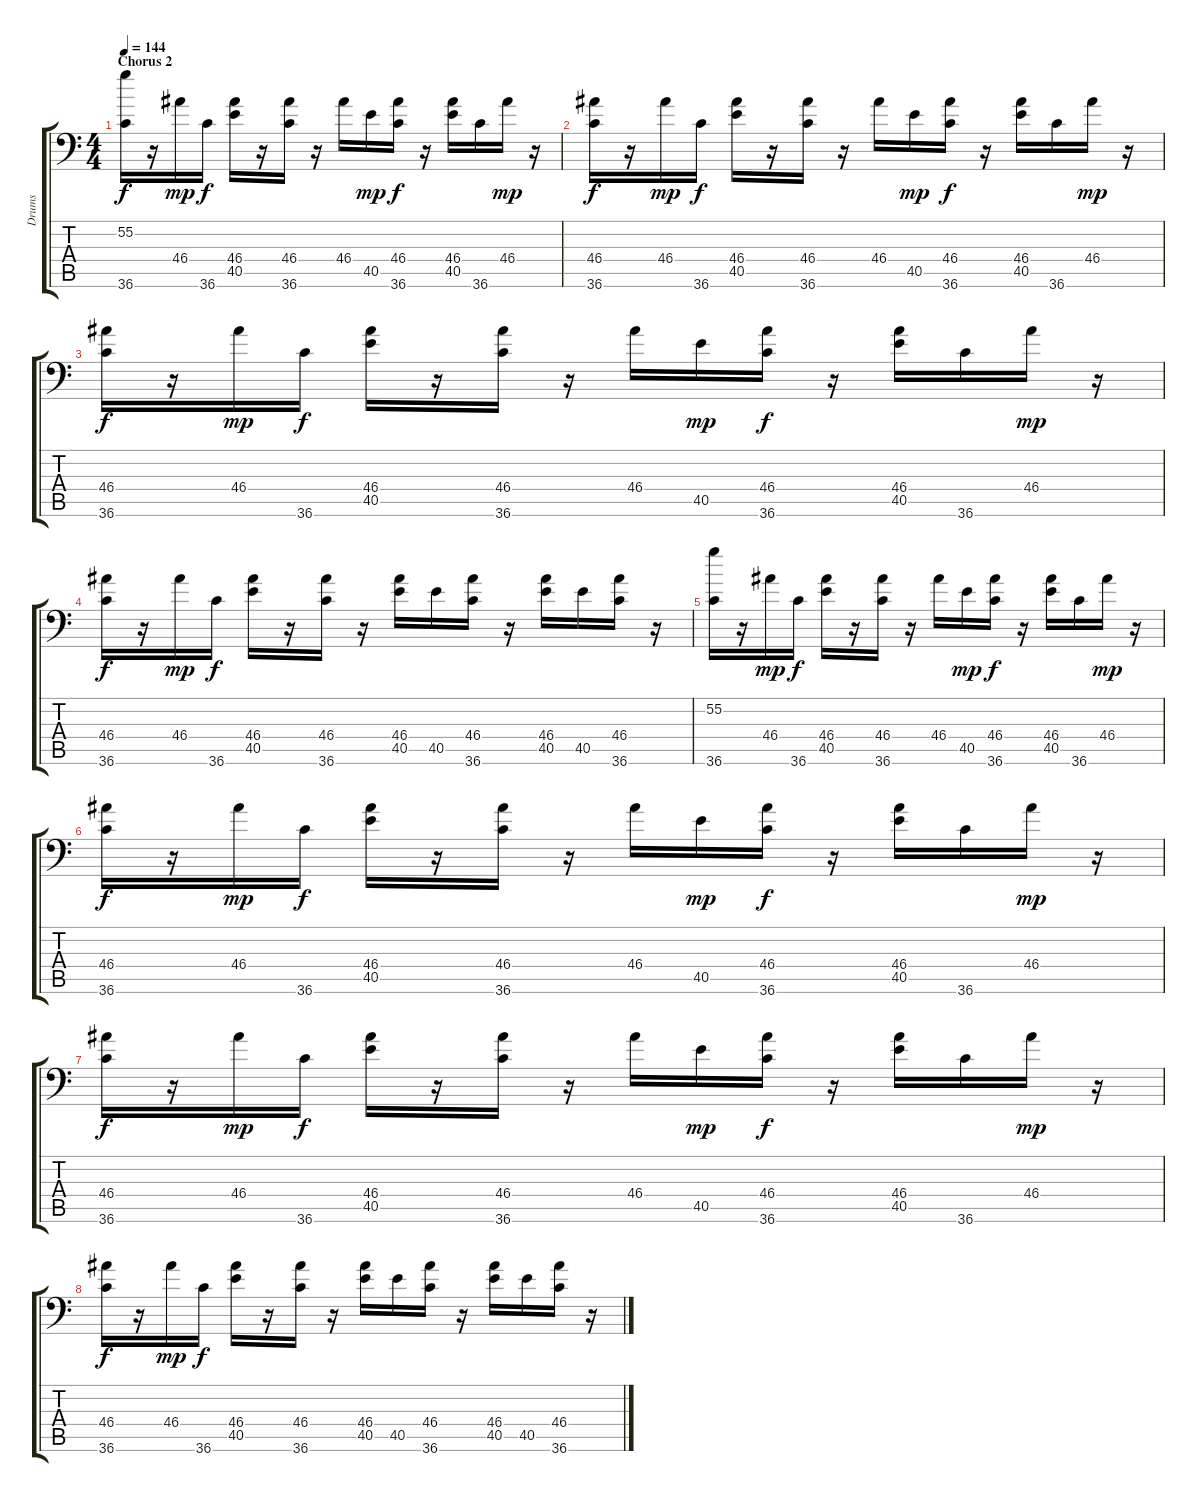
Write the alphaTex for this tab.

\track ("Drums" "Drums") {instrument acousticgrandpiano}
\staff {score tabs}
\tuning (C-1 C-1 C-1 C-1 C-1 C-1) {hide}
\ts (4 4)
\section ("" "Chorus 2")
\tempo 144
\clef f4
\ks c
(55.2 36.6).16{dy f} r.16 46.4.16{dy mp} 36.6.16{dy f} (46.4 40.5).16 r.16 (46.4 36.6).16 r.16 46.4.16 40.5.16{dy mp} (46.4 36.6).16{dy f} r.16 (46.4 40.5).16 36.6.16 46.4.16{dy mp} r.16 |
(46.4 36.6).16{dy f} r.16 46.4.16{dy mp} 36.6.16{dy f} (46.4 40.5).16 r.16 (46.4 36.6).16 r.16 46.4.16 40.5.16{dy mp} (46.4 36.6).16{dy f} r.16 (46.4 40.5).16 36.6.16 46.4.16{dy mp} r.16 |
(46.4 36.6).16{dy f} r.16 46.4.16{dy mp} 36.6.16{dy f} (46.4 40.5).16 r.16 (46.4 36.6).16 r.16 46.4.16 40.5.16{dy mp} (46.4 36.6).16{dy f} r.16 (46.4 40.5).16 36.6.16 46.4.16{dy mp} r.16 |
(46.4 36.6).16{dy f} r.16 46.4.16{dy mp} 36.6.16{dy f} (46.4 40.5).16 r.16 (46.4 36.6).16 r.16 (46.4 40.5).16 40.5.16 (46.4 36.6).16 r.16 (46.4 40.5).16 40.5.16 (46.4 36.6).16 r.16 |
(55.2 36.6).16 r.16 46.4.16{dy mp} 36.6.16{dy f} (46.4 40.5).16 r.16 (46.4 36.6).16 r.16 46.4.16 40.5.16{dy mp} (46.4 36.6).16{dy f} r.16 (46.4 40.5).16 36.6.16 46.4.16{dy mp} r.16 |
(46.4 36.6).16{dy f} r.16 46.4.16{dy mp} 36.6.16{dy f} (46.4 40.5).16 r.16 (46.4 36.6).16 r.16 46.4.16 40.5.16{dy mp} (46.4 36.6).16{dy f} r.16 (46.4 40.5).16 36.6.16 46.4.16{dy mp} r.16 |
(46.4 36.6).16{dy f} r.16 46.4.16{dy mp} 36.6.16{dy f} (46.4 40.5).16 r.16 (46.4 36.6).16 r.16 46.4.16 40.5.16{dy mp} (46.4 36.6).16{dy f} r.16 (46.4 40.5).16 36.6.16 46.4.16{dy mp} r.16 |
(46.4 36.6).16{dy f} r.16 46.4.16{dy mp} 36.6.16{dy f} (46.4 40.5).16 r.16 (46.4 36.6).16 r.16 (46.4 40.5).16 40.5.16 (46.4 36.6).16 r.16 (46.4 40.5).16 40.5.16 (46.4 36.6).16 r.16
